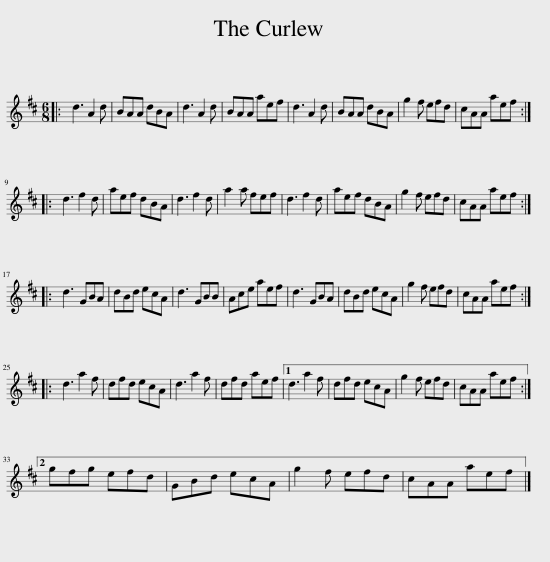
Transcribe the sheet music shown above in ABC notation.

X:1
L:1/8
M:6/8
I:linebreak $
K:D
V:1 treble
V:1
|: d3 A2 d | BAA dBA | d3 A2 d | BAA aef | d3 A2 d | %5
 BAA dBA | g2 f efd | cAA aef ::$ d3 f2 d | aef dBA | %10
 d3 f2 d | a2 a fef | d3 f2 d | aef dBA | g2 f efd | %15
 cAA aef ::$ d3 GBA | dBd ecA | d3 GBB | Ace aef | %20
 d3 GBA | dBd ecA | g2 f efd | cAA aef ::$ d3 a2 f | %25
 dfd ecA | d3 a2 f | dfd aef |1 d3 a2 f | dfd ecA | %30
 g2 f efd | cAA aef :|2$ gfg efd | GBd ecA | g2 f efd | %35
 cAA aef |] %36
